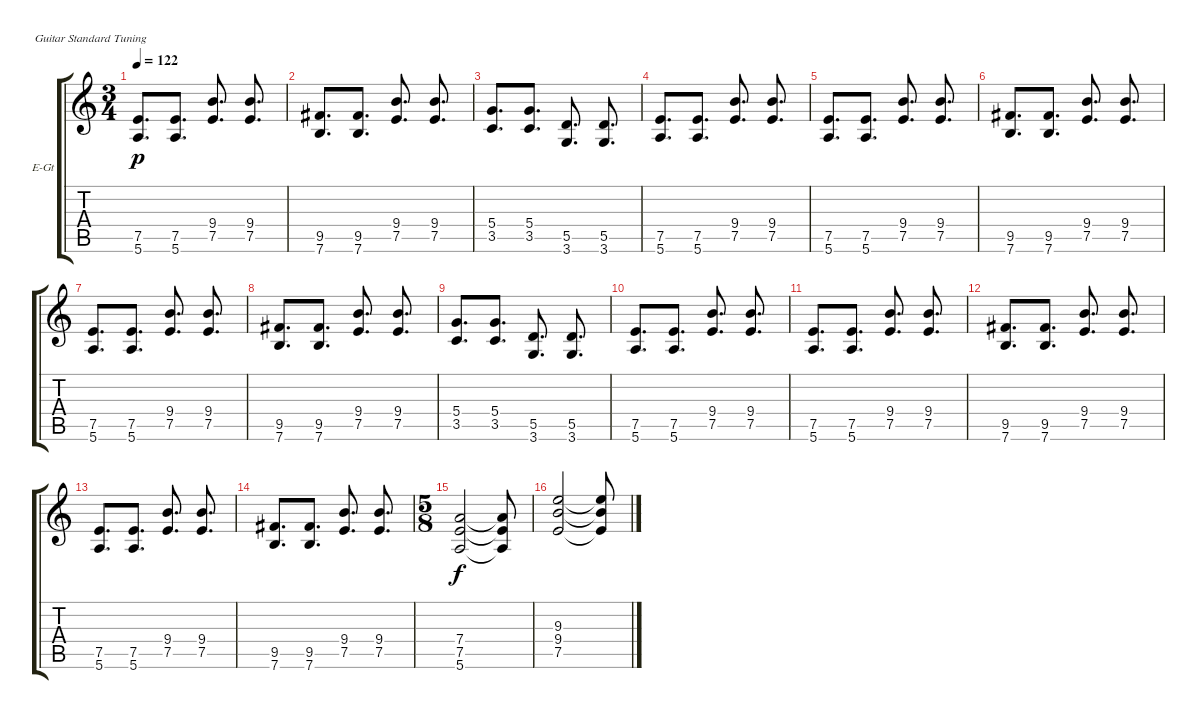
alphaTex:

\defaultSystemsLayout 4
\bracketExtendMode groupsimilarinstruments
\firstSystemTrackNameOrientation horizontal
\otherSystemsTrackNameOrientation horizontal
\track ("Electric Guitar(ритм)" "E-Gt") {instrument distortionguitar}
\staff {score tabs}
\tuning (E4 B3 G3 D3 A2 E2)
\ts (3 4)
\tempo 122
\clef g2
\ks c
(7.5 5.6).8{d dy p} (7.5 5.6).8{d} (7.5 9.4).8{d} (7.5 9.4).8{d} |
(9.5 7.6).8{d} (9.5 7.6).8{d} (7.5 9.4).8{d} (7.5 9.4).8{d} |
(3.5 5.4).8{d} (3.5 5.4).8{d} (3.6 5.5).8{d} (3.6 5.5).8{d} |
(7.5 5.6).8{d} (7.5 5.6).8{d} (7.5 9.4).8{d} (7.5 9.4).8{d} |
(7.5 5.6).8{d} (7.5 5.6).8{d} (7.5 9.4).8{d} (7.5 9.4).8{d} |
(9.5 7.6).8{d} (9.5 7.6).8{d} (7.5 9.4).8{d} (7.5 9.4).8{d} |
(7.5 5.6).8{d} (7.5 5.6).8{d} (7.5 9.4).8{d} (7.5 9.4).8{d} |
(9.5 7.6).8{d} (9.5 7.6).8{d} (7.5 9.4).8{d} (7.5 9.4).8{d} |
(3.5 5.4).8{d} (3.5 5.4).8{d} (3.6 5.5).8{d} (3.6 5.5).8{d} |
(7.5 5.6).8{d} (7.5 5.6).8{d} (7.5 9.4).8{d} (7.5 9.4).8{d} |
(7.5 5.6).8{d} (7.5 5.6).8{d} (7.5 9.4).8{d} (7.5 9.4).8{d} |
(9.5 7.6).8{d} (9.5 7.6).8{d} (7.5 9.4).8{d} (7.5 9.4).8{d} |
(7.5 5.6).8{d} (7.5 5.6).8{d} (7.5 9.4).8{d} (7.5 9.4).8{d} |
(9.5 7.6).8{d} (9.5 7.6).8{d} (7.5 9.4).8{d} (7.5 9.4).8{d} |
\ts (5 8)
(5.6 7.5 7.4).2{dy f} (7.5{t} 5.6{t} 7.4{t}).8 |
(7.5 9.4 9.3).2 (7.5{t} 9.4{t} 9.3{t}).8
